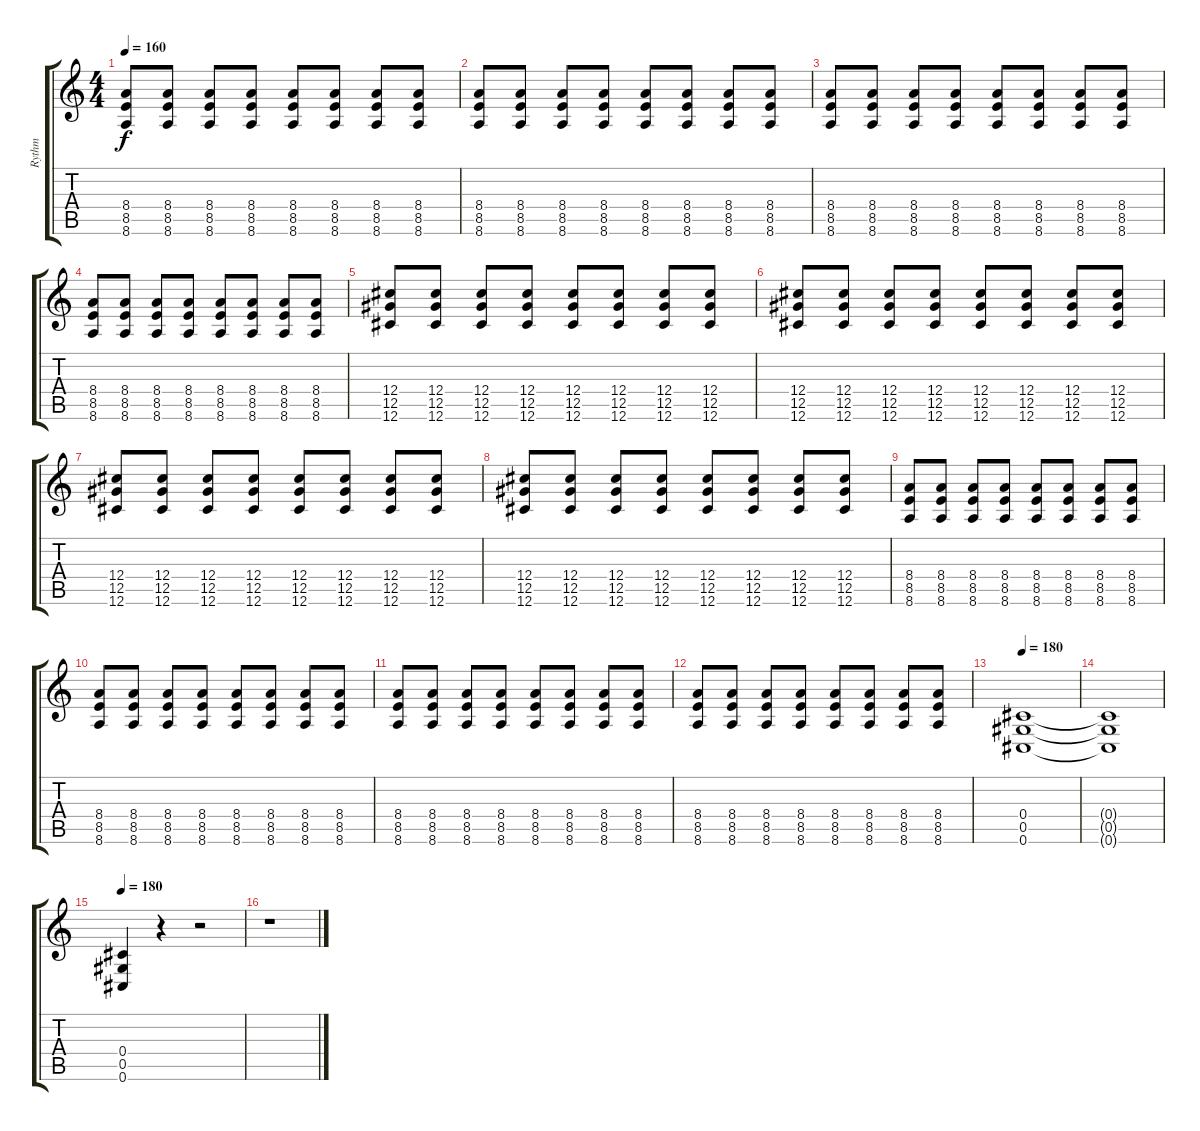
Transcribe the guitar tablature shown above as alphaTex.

\track ("Rythm" "Rythm") {instrument distortionguitar}
\staff {score tabs}
\tuning (Eb4 Bb3 Gb3 Db3 Ab2 Db2) {hide}
\ts (4 4)
\tempo 160
\clef g2
\ks c
(8.4 8.5 8.6).8{dy f} (8.4 8.5 8.6).8 (8.4 8.5 8.6).8 (8.4 8.5 8.6).8 (8.4 8.5 8.6).8 (8.4 8.5 8.6).8 (8.4 8.5 8.6).8 (8.4 8.5 8.6).8 |
(8.4 8.5 8.6).8 (8.4 8.5 8.6).8 (8.4 8.5 8.6).8 (8.4 8.5 8.6).8 (8.4 8.5 8.6).8 (8.4 8.5 8.6).8 (8.4 8.5 8.6).8 (8.4 8.5 8.6).8 |
(8.4 8.5 8.6).8 (8.4 8.5 8.6).8 (8.4 8.5 8.6).8 (8.4 8.5 8.6).8 (8.4 8.5 8.6).8 (8.4 8.5 8.6).8 (8.4 8.5 8.6).8 (8.4 8.5 8.6).8 |
(8.4 8.5 8.6).8 (8.4 8.5 8.6).8 (8.4 8.5 8.6).8 (8.4 8.5 8.6).8 (8.4 8.5 8.6).8 (8.4 8.5 8.6).8 (8.4 8.5 8.6).8 (8.4 8.5 8.6).8 |
(12.4 12.5 12.6).8{volume 13} (12.4 12.5 12.6).8 (12.4 12.5 12.6).8 (12.4 12.5 12.6).8 (12.4 12.5 12.6).8 (12.4 12.5 12.6).8 (12.4 12.5 12.6).8 (12.4 12.5 12.6).8 |
(12.4 12.5 12.6).8 (12.4 12.5 12.6).8 (12.4 12.5 12.6).8 (12.4 12.5 12.6).8 (12.4 12.5 12.6).8 (12.4 12.5 12.6).8 (12.4 12.5 12.6).8 (12.4 12.5 12.6).8 |
(12.4 12.5 12.6).8{volume 13} (12.4 12.5 12.6).8 (12.4 12.5 12.6).8 (12.4 12.5 12.6).8 (12.4 12.5 12.6).8 (12.4 12.5 12.6).8 (12.4 12.5 12.6).8 (12.4 12.5 12.6).8 |
(12.4 12.5 12.6).8 (12.4 12.5 12.6).8 (12.4 12.5 12.6).8 (12.4 12.5 12.6).8 (12.4 12.5 12.6).8 (12.4 12.5 12.6).8 (12.4 12.5 12.6).8 (12.4 12.5 12.6).8 |
(8.4 8.5 8.6).8 (8.4 8.5 8.6).8 (8.4 8.5 8.6).8 (8.4 8.5 8.6).8 (8.4 8.5 8.6).8 (8.4 8.5 8.6).8 (8.4 8.5 8.6).8 (8.4 8.5 8.6).8 |
(8.4 8.5 8.6).8 (8.4 8.5 8.6).8 (8.4 8.5 8.6).8 (8.4 8.5 8.6).8 (8.4 8.5 8.6).8 (8.4 8.5 8.6).8 (8.4 8.5 8.6).8 (8.4 8.5 8.6).8 |
(8.4 8.5 8.6).8 (8.4 8.5 8.6).8 (8.4 8.5 8.6).8 (8.4 8.5 8.6).8 (8.4 8.5 8.6).8 (8.4 8.5 8.6).8 (8.4 8.5 8.6).8 (8.4 8.5 8.6).8 |
(8.4 8.5 8.6).8 (8.4 8.5 8.6).8 (8.4 8.5 8.6).8 (8.4 8.5 8.6).8 (8.4 8.5 8.6).8 (8.4 8.5 8.6).8 (8.4 8.5 8.6).8 (8.4 8.5 8.6).8 |
\tempo 180
(0.4 0.5 0.6).1 |
(0.4{t} 0.5{t} 0.6{t}).1 |
\tempo 180
(0.4 0.5 0.6).4 r.4 r.2 |
r.1
